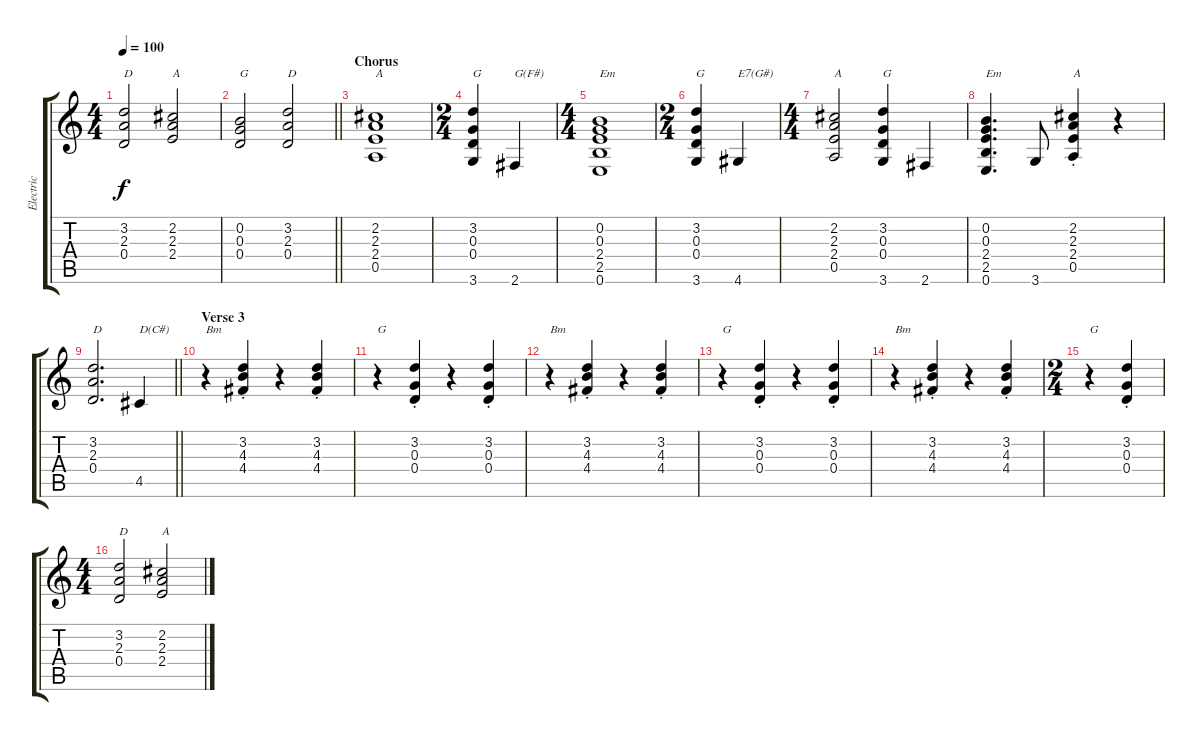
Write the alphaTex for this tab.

\track ("Electric" "Electric") {instrument overdrivenguitar}
\staff {score tabs}
\tuning (E4 B3 G3 D3 A2 E2) {hide}
\ts (4 4)
\tempo 100
\clef g2
\ks c
(3.2 2.3 0.4).2{txt "D" dy f} (2.2 2.3 2.4).2{txt "A"} |
\barLineRight lightlight
(0.2 0.3 0.4).2{txt "G"} (3.2 2.3 0.4).2{txt "D"} |
\section ("" "Chorus")
(2.2 2.3 2.4 0.5).1{txt "A"} |
\ts (2 4)
(3.2 0.3 0.4 3.6).4{txt "G"} 2.6.4{txt "G(F#)"} |
\ts (4 4)
(0.2 0.3 2.4 2.5 0.6).1{txt "Em"} |
\ts (2 4)
(3.2 0.3 0.4 3.6).4{txt "G"} 4.6.4{txt "E7(G#)"} |
\ts (4 4)
(2.2 2.3 2.4 0.5).2{txt "A"} (3.2 0.3 0.4 3.6).4{txt "G"} 2.6.4 |
(0.2 0.3 2.4 2.5 0.6).4{d txt "Em"} 3.6.8 (2.2{st} 2.3{st} 2.4{st} 0.5{st}).4{txt "A"} r.4 |
\barLineRight lightlight
(3.2 2.3 0.4).2{d txt "D"} 4.5.4{txt "D(C#)"} |
\section ("" "Verse 3")
r.4{txt "Bm"} (3.2{st} 4.3{st} 4.4{st}).4 r.4 (3.2{st} 4.3{st} 4.4{st}).4 |
r.4{txt "G"} (3.2{st} 0.3{st} 0.4{st}).4 r.4 (3.2{st} 0.3{st} 0.4{st}).4 |
r.4{txt "Bm"} (3.2{st} 4.3{st} 4.4{st}).4 r.4 (3.2{st} 4.3{st} 4.4{st}).4 |
r.4{txt "G"} (3.2{st} 0.3{st} 0.4{st}).4 r.4 (3.2{st} 0.3{st} 0.4{st}).4 |
r.4{txt "Bm"} (3.2{st} 4.3{st} 4.4{st}).4 r.4 (3.2{st} 4.3{st} 4.4{st}).4 |
\ts (2 4)
r.4{txt "G"} (3.2{st} 0.3{st} 0.4{st}).4 |
\ts (4 4)
(3.2 2.3 0.4).2{txt "D"} (2.2 2.3 2.4).2{txt "A"}
